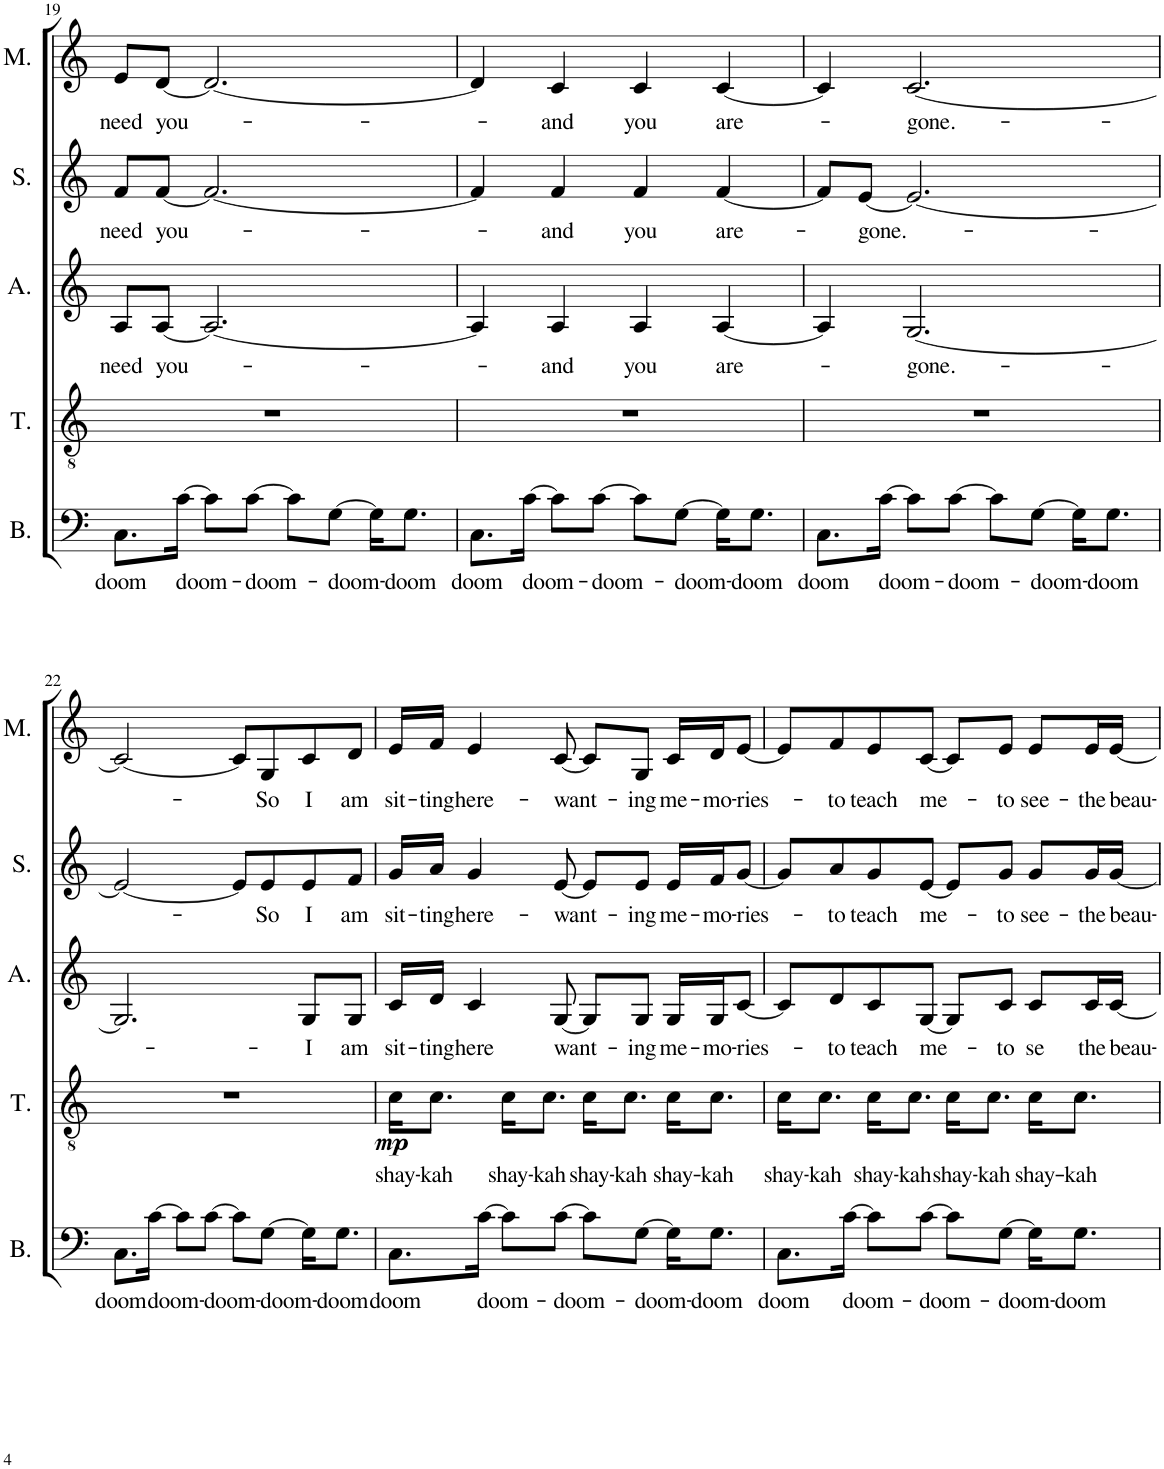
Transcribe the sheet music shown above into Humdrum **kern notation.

**kern	**text	**kern	**text	**dynam	**kern	**text	**kern	**text	**kern	**text
*part5	*part5	*part4	*part4	*part4	*part3	*part3	*part2	*part2	*part1	*part1
*staff5	*staff5	*staff4	*staff4	*staff4	*staff3	*staff3	*staff2	*staff2	*staff1	*staff1
*I"Bass	*	*I"Tenor	*	*	*I"Alto	*	*I"Soprano	*	*I"Melody	*
*I'B.	*	*I'T.	*	*	*I'A.	*	*I'S.	*	*I'M.	*
!!LO:PB:g=z
*clefF4	*	*clefGv2	*	*	*clefG2	*	*clefG2	*	*clefG2	*
*k[]	*	*k[]	*	*	*k[]	*	*k[]	*	*k[]	*
*M4/4	*	*M4/4	*	*	*M4/4	*	*M4/4	*	*M4/4	*
=19	=19	=19	=19	=19	=19	=19	=19	=19	=19	=19
!	!LO:LY:b	!	!	!	!	!LO:LY:b	!	!LO:LY:b	!	!LO:LY:b
8.C\L	doom	1r	.	.	8A/L	need	8f/L	need	8e/L	need
!	!	!	!	!	!	!LO:LY:b	!	!LO:LY:b	!	!LO:LY:b
.	.	.	.	.	[8A/J	you-	[8f/J	you-	[8d/J	you-
!	!LO:LY:b	!	!	!	!	!	!	!	!	!
[16c\Jk	doom-	.	.	.	.	.	.	.	.	.
8c\L]	.	.	.	.	2.A/_	.	2.f/_	.	2.d/_	.
!	!LO:LY:b	!	!	!	!	!	!	!	!	!
[8c\J	-doom-	.	.	.	.	.	.	.	.	.
8c\L]	.	.	.	.	.	.	.	.	.	.
!	!LO:LY:b	!	!	!	!	!	!	!	!	!
[8G\J	-doom-	.	.	.	.	.	.	.	.	.
16G\KL]	.	.	.	.	.	.	.	.	.	.
!	!LO:LY:b	!	!	!	!	!	!	!	!	!
8.G\J	-doom	.	.	.	.	.	.	.	.	.
=20	=20	=20	=20	=20	=20	=20	=20	=20	=20	=20
!	!LO:LY:b	!	!	!	!	!	!	!	!	!
8.C\L	doom	1r	.	.	4A/]	.	4f/]	.	4d/]	.
!	!LO:LY:b	!	!	!	!	!	!	!	!	!
[16c\Jk	doom-	.	.	.	.	.	.	.	.	.
!	!	!	!	!	!	!LO:LY:b	!	!LO:LY:b	!	!LO:LY:b
8c\L]	.	.	.	.	4A/	-and	4f/	and	4c/	-and
!	!LO:LY:b	!	!	!	!	!	!	!	!	!
[8c\J	-doom-	.	.	.	.	.	.	.	.	.
!	!	!	!	!	!	!LO:LY:b	!	!LO:LY:b	!	!LO:LY:b
8c\L]	.	.	.	.	4A/	you	4f/	you	4c/	you
!	!LO:LY:b	!	!	!	!	!	!	!	!	!
[8G\J	-doom-	.	.	.	.	.	.	.	.	.
!	!	!	!	!	!	!LO:LY:b	!	!LO:LY:b	!	!LO:LY:b
16G\KL]	.	.	.	.	[4A/	are-	[4f/	are-	[4c/	are-
!	!LO:LY:b	!	!	!	!	!	!	!	!	!
8.G\J	-doom	.	.	.	.	.	.	.	.	.
=21	=21	=21	=21	=21	=21	=21	=21	=21	=21	=21
!	!LO:LY:b	!	!	!	!	!	!	!	!	!
8.C\L	doom	1r	.	.	4A/]	.	8f/L]	.	4c/]	.
!	!	!	!	!	!	!	!	!LO:LY:b	!	!
.	.	.	.	.	.	.	[8e/J	-gone.-	.	.
!	!LO:LY:b	!	!	!	!	!	!	!	!	!
[16c\Jk	doom-	.	.	.	.	.	.	.	.	.
!	!	!	!	!	!	!LO:LY:b	!	!	!	!LO:LY:b
8c\L]	.	.	.	.	[2.G/	-gone.-	2.e/_	.	[2.c/	-gone.-
!	!LO:LY:b	!	!	!	!	!	!	!	!	!
[8c\J	-doom-	.	.	.	.	.	.	.	.	.
8c\L]	.	.	.	.	.	.	.	.	.	.
!	!LO:LY:b	!	!	!	!	!	!	!	!	!
[8G\J	-doom-	.	.	.	.	.	.	.	.	.
16G\KL]	.	.	.	.	.	.	.	.	.	.
!	!LO:LY:b	!	!	!	!	!	!	!	!	!
8.G\J	-doom	.	.	.	.	.	.	.	.	.
!!LO:LB:g=z
=22	=22	=22	=22	=22	=22	=22	=22	=22	=22	=22
!	!LO:LY:b	!	!	!	!	!	!	!	!	!
8.C\L	doom	1r	.	.	2.G/]	.	2e/_	.	2c/_	.
!	!LO:LY:b	!	!	!	!	!	!	!	!	!
[16c\Jk	doom-	.	.	.	.	.	.	.	.	.
8c\L]	.	.	.	.	.	.	.	.	.	.
!	!LO:LY:b	!	!	!	!	!	!	!	!	!
[8c\J	-doom-	.	.	.	.	.	.	.	.	.
8c\L]	.	.	.	.	.	.	8e/L]	.	8c/L]	.
!	!LO:LY:b	!	!	!	!	!	!	!LO:LY:b	!	!LO:LY:b
[8G\J	-doom-	.	.	.	.	.	8e/	-So	8G/	-So
!	!	!	!	!	!	!LO:LY:b	!	!LO:LY:b	!	!LO:LY:b
16G\KL]	.	.	.	.	8G/L	I	8e/	I	8c/	I
!	!LO:LY:b	!	!	!	!	!	!	!	!	!
8.G\J	-doom	.	.	.	.	.	.	.	.	.
!	!	!	!	!	!	!LO:LY:b	!	!LO:LY:b	!	!LO:LY:b
.	.	.	.	.	8G/J	am	8f/J	am	8d/J	am
=23	=23	=23	=23	=23	=23	=23	=23	=23	=23	=23
!	!LO:LY:b	!	!LO:LY:b	!LO:DY:b	!	!LO:LY:b	!	!LO:LY:b	!	!LO:LY:b
8.C\L	doom	16c\KL	shay-	mp	16c/LL	sit-	16g/LL	sit-	16e/LL	sit-
!	!	!	!LO:LY:b	!	!	!LO:LY:b	!	!LO:LY:b	!	!LO:LY:b
.	.	8.c\J	-kah	.	16d/JJ	-ting	16a/JJ	-ting	16f/JJ	-ting
!	!	!	!	!	!	!LO:LY:b	!	!LO:LY:b	!	!LO:LY:b
.	.	.	.	.	4c/	here	4g/	here-	4e/	here-
!	!LO:LY:b	!	!	!	!	!	!	!	!	!
[16c\Jk	doom-	.	.	.	.	.	.	.	.	.
!	!	!	!LO:LY:b	!	!	!	!	!	!	!
8c\L]	.	16c\KL	shay-	.	.	.	.	.	.	.
!	!	!	!LO:LY:b	!	!	!	!	!	!	!
.	.	8.c\J	-kah	.	.	.	.	.	.	.
!	!LO:LY:b	!	!	!	!	!LO:LY:b	!	!LO:LY:b	!	!LO:LY:b
[8c\J	-doom-	.	.	.	[8G/	want-	[8e/	-want-	[8c/	-want-
!	!	!	!LO:LY:b	!	!	!	!	!	!	!
8c\L]	.	16c\KL	shay-	.	8G/L]	.	8e/L]	.	8c/L]	.
!	!	!	!LO:LY:b	!	!	!	!	!	!	!
.	.	8.c\J	-kah	.	.	.	.	.	.	.
!	!LO:LY:b	!	!	!	!	!LO:LY:b	!	!LO:LY:b	!	!LO:LY:b
[8G\J	-doom-	.	.	.	8G/J	-ing	8e/J	-ing	8G/J	-ing
!	!	!	!LO:LY:b	!	!	!LO:LY:b	!	!LO:LY:b	!	!LO:LY:b
16G\KL]	.	16c\KL	shay-	.	16G/LL	me-	16e/LL	me-	16c/LL	me-
!	!LO:LY:b	!	!LO:LY:b	!	!	!LO:LY:b	!	!LO:LY:b	!	!LO:LY:b
8.G\J	-doom	8.c\J	-kah	.	16G/J	-mo-	16f/J	-mo-	16d/J	-mo-
!	!	!	!	!	!	!LO:LY:b	!	!LO:LY:b	!	!LO:LY:b
.	.	.	.	.	[8c/J	-ries-	[8g/J	-ries-	[8e/J	-ries-
=24	=24	=24	=24	=24	=24	=24	=24	=24	=24	=24
!	!LO:LY:b	!	!LO:LY:b	!	!	!	!	!	!	!
8.C\L	doom	16c\KL	shay-	.	8c/L]	.	8g/L]	.	8e/L]	.
!	!	!	!LO:LY:b	!	!	!	!	!	!	!
.	.	8.c\J	-kah	.	.	.	.	.	.	.
!	!	!	!	!	!	!LO:LY:b	!	!LO:LY:b	!	!LO:LY:b
.	.	.	.	.	8d/	-to	8a/	-to	8f/	-to
!	!LO:LY:b	!	!	!	!	!	!	!	!	!
[16c\Jk	doom-	.	.	.	.	.	.	.	.	.
!	!	!	!LO:LY:b	!	!	!LO:LY:b	!	!LO:LY:b	!	!LO:LY:b
8c\L]	.	16c\KL	shay-	.	8c/	teach	8g/	teach	8e/	teach
!	!	!	!LO:LY:b	!	!	!	!	!	!	!
.	.	8.c\J	-kah	.	.	.	.	.	.	.
!	!LO:LY:b	!	!	!	!	!LO:LY:b	!	!LO:LY:b	!	!LO:LY:b
[8c\J	-doom-	.	.	.	[8G/J	me-	[8e/J	me-	[8c/J	me-
!	!	!	!LO:LY:b	!	!	!	!	!	!	!
8c\L]	.	16c\KL	shay-	.	8G/L]	.	8e/L]	.	8c/L]	.
!	!	!	!LO:LY:b	!	!	!	!	!	!	!
.	.	8.c\J	-kah	.	.	.	.	.	.	.
!	!LO:LY:b	!	!	!	!	!LO:LY:b	!	!LO:LY:b	!	!LO:LY:b
[8G\J	-doom-	.	.	.	8c/J	-to	8g/J	-to	8e/J	-to
!	!	!	!LO:LY:b	!	!	!LO:LY:b	!	!LO:LY:b	!	!LO:LY:b
16G\KL]	.	16c\KL	shay-	.	8c/L	se	8g/L	see-	8e/L	see-
!	!LO:LY:b	!	!LO:LY:b	!	!	!	!	!	!	!
8.G\J	-doom	8.c\J	-kah	.	.	.	.	.	.	.
!	!	!	!	!	!	!LO:LY:b	!	!LO:LY:b	!	!LO:LY:b
.	.	.	.	.	16c/L	the	16g/L	-the	16e/L	-the
!	!	!	!	!	!	!LO:LY:b	!	!LO:LY:b	!	!LO:LY:b
.	.	.	.	.	[16c/JJ	beau-	[16g/JJ	beau-	[16e/JJ	beau-
=	=	=	=	=	=	=	=	=	=	=
*-	*-	*-	*-	*-	*-	*-	*-	*-	*-	*-
